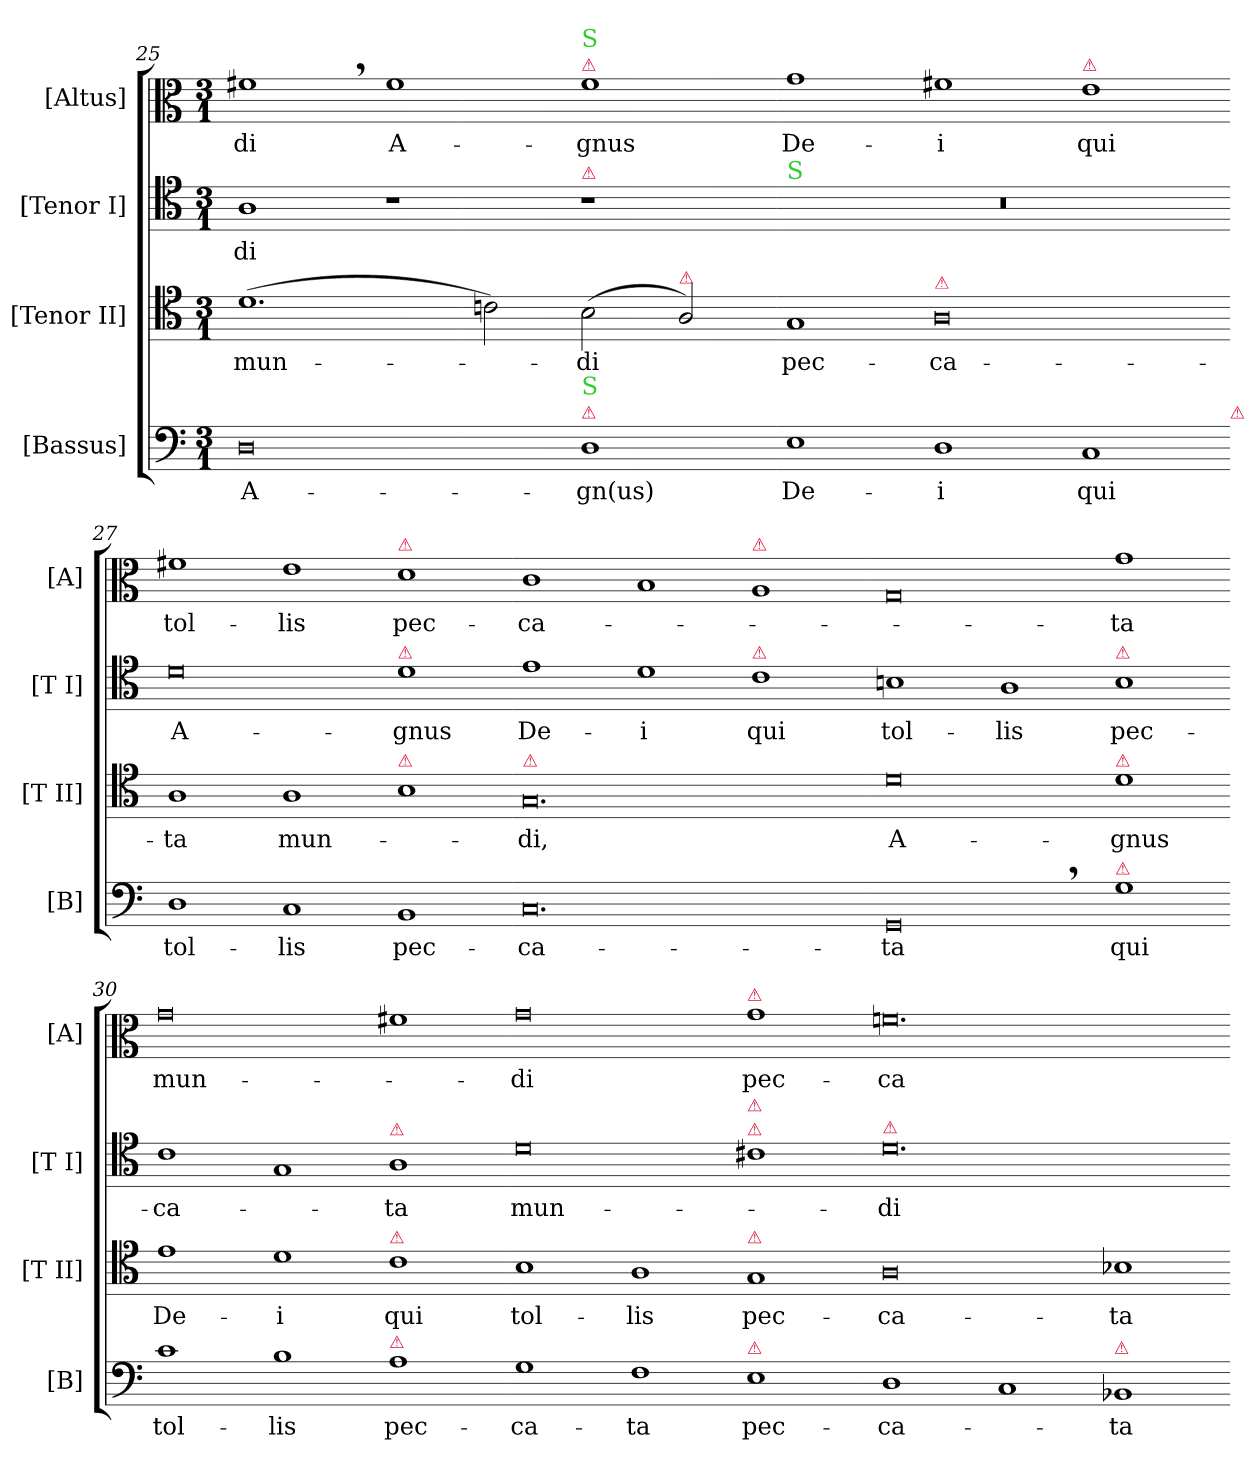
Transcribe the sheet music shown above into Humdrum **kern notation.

**kern	**text	**kern	**text	**kern	**text	**kern	**text
*part4	*part4	*part3	*part3	*part2	*part2	*part1	*part1
*staff4	*staff4	*staff3	*staff3	*staff2	*staff2	*staff1	*staff1
*I"[Bassus]	*	*I"[Tenor II]	*	*I"[Tenor I]	*	*I"[Altus]	*
*I'[B]	*	*I'[T II]	*	*I'[T I]	*	*I'[A]	*
*clefF4	*	*clefC4	*	*clefC4	*	*clefC3	*
*k[]	*	*k[]	*	*k[]	*	*k[]	*
*M3/1	*	*M3/1	*	*M3/1	*	*M3/1	*
=25	=25	=25	=25	=25	=25	=25	=25
0D\	A-	(1.d\	mun-	1A\	-di	1f#X,\	-di
.	.	.	.	1r	.	1f#\	A-
.	.	2cn\)	.	.	.	.	.
!	!	!	!	!	!	!LO:TX:a:color=crimson:t=⚠	!
!	!	!	!	!	!	!LO:TX:a:color=limegreen:t=S	!
!	!	!	!	!LO:TX:a:color=crimson:t=⚠	!	!	!
!LO:TX:a:color=crimson:t=⚠	!	!	!	!	!	!	!
!LO:TX:a:color=limegreen:t=S	!	!	!	!	!	!	!
1D\	-gn(us)	(2B\	-di	1r	.	1f#\	-gnus
!	!	!LO:TX:a:color=crimson:t=⚠	!	!	!	!	!
.	.	2A/)	.	.	.	.	.
=26-	=26-	=26-	=26-	=26-	=26-	=26-	=26-
!	!	!	!	!LO:TX:a:color=limegreen:t=S	!	!	!
1E\	De-	1G/	pec-	0.r	.	1g\	De-
!	!	!LO:TX:a:color=crimson:t=⚠	!	!	!	!	!
1D\	-i	0A\	-ca-	.	.	1f#X\	-i
!	!	!	!	!	!	!LO:TX:a:color=crimson:t=⚠	!
1C/	qui	.	.	.	.	1e\	qui
!LO:TX:a:color=crimson:t=⚠	!	!	!	!	!	!	!
=27-	=27-	=27-	=27-	=27-	=27-	=27-	=27-
1D\	tol-	1A\	-ta	0d\	A-	1f#X\	tol-
1C/	-lis	1A\	mun-	.	.	1e\	-lis
!	!	!	!	!	!	!LO:TX:a:color=crimson:t=⚠	!
!	!	!	!	!LO:TX:a:color=crimson:t=⚠	!	!	!
!	!	!LO:TX:a:color=crimson:t=⚠	!	!	!	!	!
1BB/	pec-	1B\	.	1d\	-gnus	1d\	pec-
=28-	=28-	=28-	=28-	=28-	=28-	=28-	=28-
!	!	!LO:TX:a:color=crimson:t=⚠	!	!	!	!	!
0.C/	-ca-	0.G/	-di,	1e\	De-	1c\	-ca-
.	.	.	.	1d\	-i	1B/	.
!	!	!	!	!	!	!LO:TX:a:color=crimson:t=⚠	!
!	!	!	!	!LO:TX:a:color=crimson:t=⚠	!	!	!
.	.	.	.	1c\	qui	1A/	.
=29-	=29-	=29-	=29-	=29-	=29-	=29-	=29-
0GG,/	-ta	0d\	A-	1Bn\	tol-	0G/	.
.	.	.	.	1A\	-lis	.	.
!	!	!	!	!LO:TX:a:color=crimson:t=⚠	!	!	!
!	!	!LO:TX:a:color=crimson:t=⚠	!	!	!	!	!
!LO:TX:a:color=crimson:t=⚠	!	!	!	!	!	!	!
1G\	qui	1d\	-gnus	1B\	pec-	1g\	-ta
=30-	=30-	=30-	=30-	=30-	=30-	=30-	=30-
1c\	tol-	1e\	De-	1c\	-ca-	0g\	mun-
1B\	-lis	1d\	-i	1G/	.	.	.
!	!	!	!	!LO:TX:a:color=crimson:t=⚠	!	!	!
!	!	!LO:TX:a:color=crimson:t=⚠	!	!	!	!	!
!LO:TX:a:color=crimson:t=⚠	!	!	!	!	!	!	!
1A\	pec-	1c\	qui	1A\	-ta	1f#X\	.
=31-	=31-	=31-	=31-	=31-	=31-	=31-	=31-
1G\	-ca-	1B\	tol-	0d\	mun-	0g\	-di
1F\	-ta	1A\	-lis	.	.	.	.
!	!	!	!	!	!	!LO:TX:a:color=crimson:t=⚠	!
!	!	!	!	!LO:TX:a:color=crimson:t=⚠	!	!	!
!	!	!	!	!LO:TX:a:color=crimson:t=⚠	!	!	!
!	!	!LO:TX:a:color=crimson:t=⚠	!	!	!	!	!
!LO:TX:a:color=crimson:t=⚠	!	!	!	!	!	!	!
1E\	pec-	1G/	pec-	1c#X\	.	1g\	pec-
=32-	=32-	=32-	=32-	=32-	=32-	=32-	=32-
!	!	!	!	!LO:TX:a:color=crimson:t=⚠	!	!	!
1D\	-ca-	0A\	-ca-	0.d\	-di	0.fn\	-ca-
1C/	.	.	.	.	.	.	.
!LO:TX:a:color=crimson:t=⚠	!	!	!	!	!	!	!
1BB-X/	-ta	1B-X\	-ta	.	.	.	.
=-	=-	=-	=-	=-	=-	=-	=-
*-	*-	*-	*-	*-	*-	*-	*-
